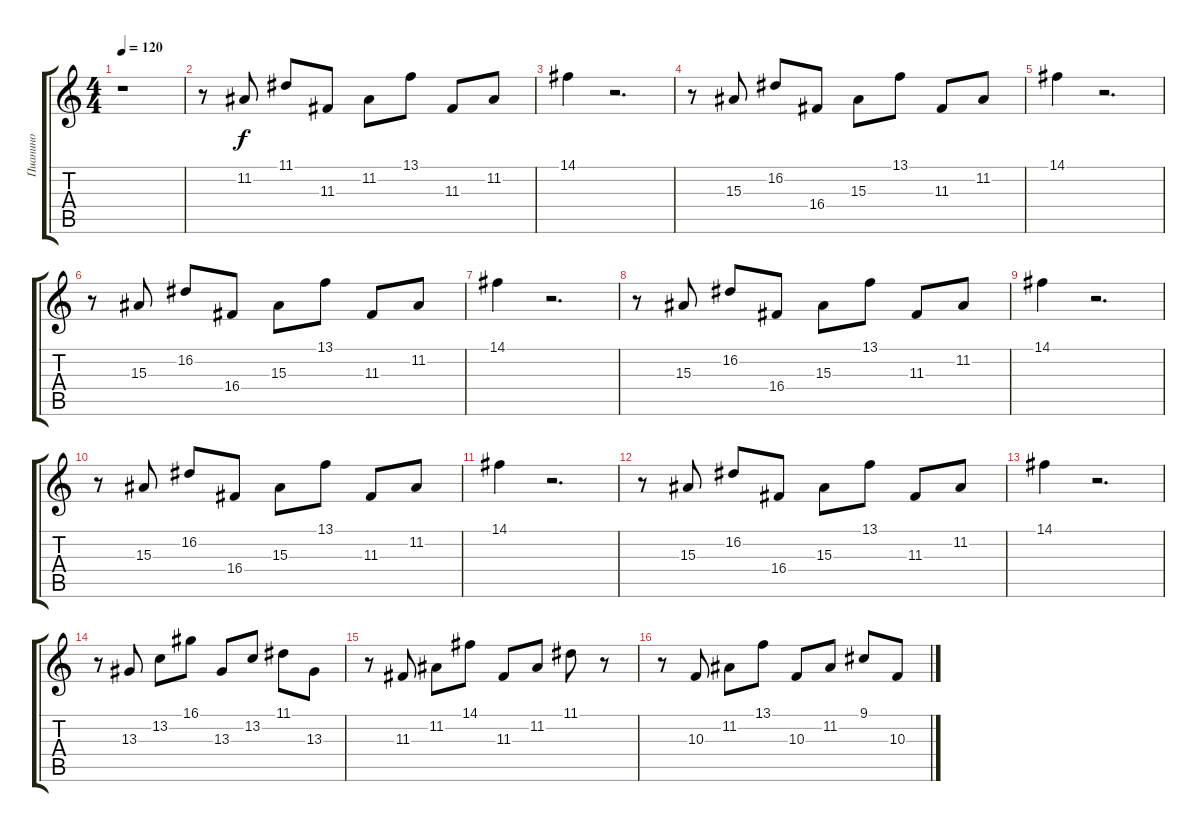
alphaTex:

\track ("Пианино" "Пианино") {instrument brightacousticpiano}
\staff {score tabs}
\tuning (E4 B3 G3 D3 A2 E2) {hide}
\ts (4 4)
\tempo 120
\clef g2
\ks c
r.1{dy f instrument brightacousticpiano} |
r.8 11.2.8 11.1.8 11.3.8 11.2.8 13.1.8 11.3.8 11.2.8 |
14.1.4 r.2{d} |
r.8 15.3.8 16.2.8 16.4.8 15.3.8 13.1.8 11.3.8 11.2.8 |
14.1.4 r.2{d} |
r.8 15.3.8 16.2.8 16.4.8 15.3.8 13.1.8 11.3.8 11.2.8 |
14.1.4 r.2{d} |
r.8 15.3.8 16.2.8 16.4.8 15.3.8 13.1.8 11.3.8 11.2.8 |
14.1.4 r.2{d} |
r.8 15.3.8 16.2.8 16.4.8 15.3.8 13.1.8 11.3.8 11.2.8 |
14.1.4 r.2{d} |
r.8 15.3.8 16.2.8 16.4.8 15.3.8 13.1.8 11.3.8 11.2.8 |
14.1.4 r.2{d} |
r.8 13.3.8 13.2.8 16.1.8 13.3.8 13.2.8 11.1.8 13.3.8 |
r.8 11.3.8 11.2.8 14.1.8 11.3.8 11.2.8 11.1.8 r.8 |
r.8 10.3.8 11.2.8 13.1.8 10.3.8 11.2.8 9.1.8 10.3.8
